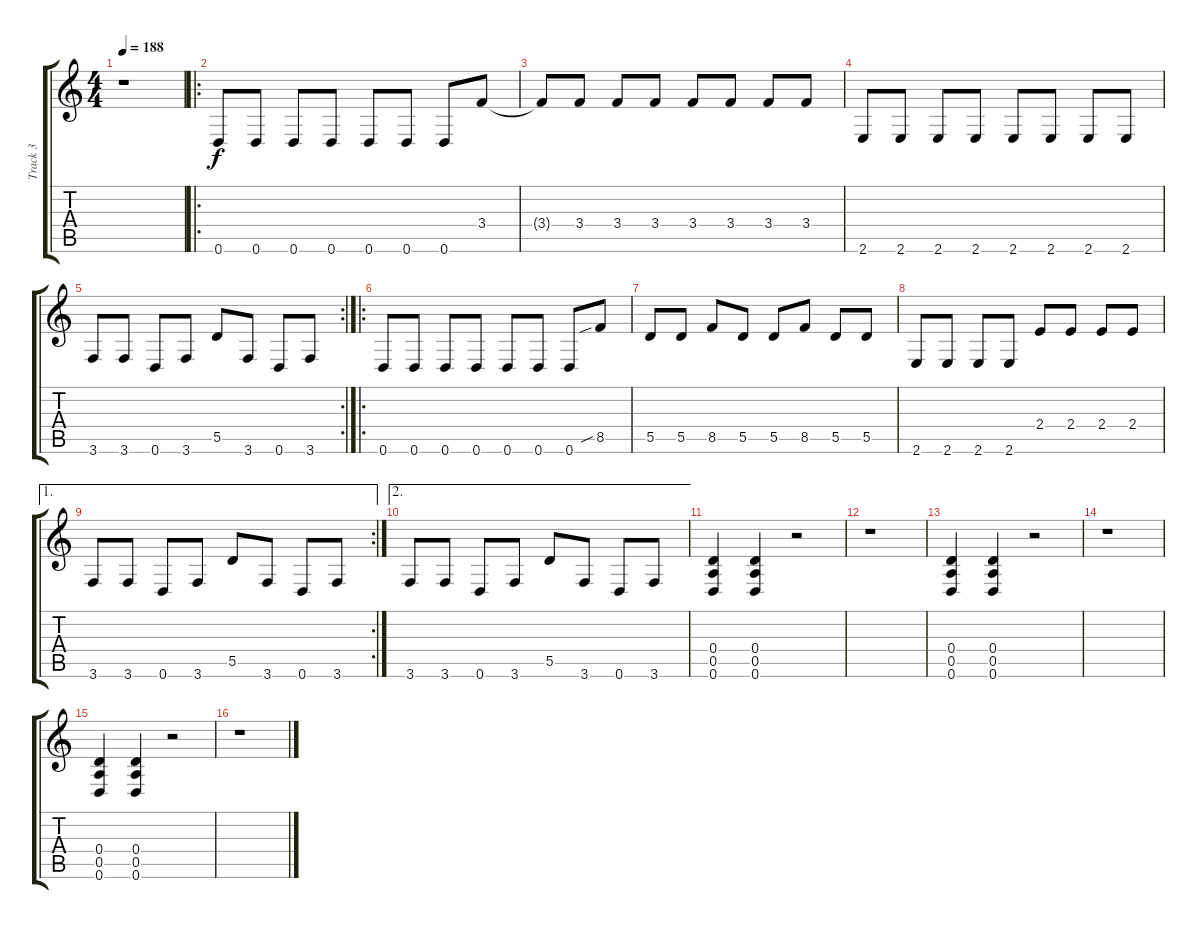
\track ("Track 3" "Track 3") {instrument distortionguitar}
\staff {score tabs}
\tuning (E4 B3 G3 D3 A2 D2) {hide}
\ts (4 4)
\tempo 188
\clef g2
\ks c
r.1{dy f instrument distortionguitar} |
\ro
0.6.8 0.6.8 0.6.8 0.6.8 0.6.8 0.6.8 0.6.8 3.4.8 |
3.4{t}.8 3.4.8 3.4.8 3.4.8 3.4.8 3.4.8 3.4.8 3.4.8 |
2.6.8 2.6.8 2.6.8 2.6.8 2.6.8 2.6.8 2.6.8 2.6.8 |
\rc 2
3.6.8 3.6.8 0.6.8 3.6.8 5.5.8 3.6.8 0.6.8 3.6.8 |
\ro
0.6.8 0.6.8 0.6.8 0.6.8 0.6.8 0.6.8 0.6.8 8.5{sib}.8 |
5.5.8 5.5.8 8.5.8 5.5.8 5.5.8 8.5.8 5.5.8 5.5.8 |
2.6.8 2.6.8 2.6.8 2.6.8 2.4.8 2.4.8 2.4.8 2.4.8 |
\ae 1
\rc 2
3.6.8 3.6.8 0.6.8 3.6.8 5.5.8 3.6.8 0.6.8 3.6.8 |
\ae 2
3.6.8 3.6.8 0.6.8 3.6.8 5.5.8 3.6.8 0.6.8 3.6.8 |
(0.4 0.5 0.6).4 (0.4 0.5 0.6).4 r.2 |
r.1 |
(0.4 0.5 0.6).4 (0.4 0.5 0.6).4 r.2 |
r.1 |
(0.4 0.5 0.6).4 (0.4 0.5 0.6).4 r.2 |
r.1
